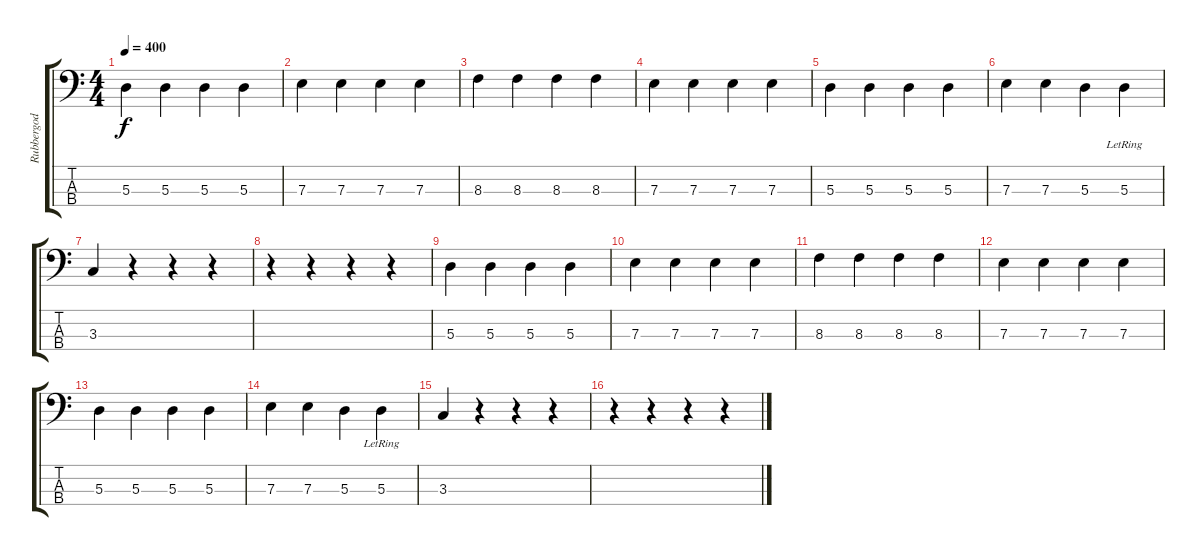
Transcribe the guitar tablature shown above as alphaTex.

\track ("Rubbergod" "Rubbergod") {instrument electricbasspick}
\staff {score tabs}
\tuning (G2 D2 A1 E1) {hide}
\ts (4 4)
\tempo 400
\clef f4
\ks c
5.3.4{dy f instrument electricbasspick} 5.3.4 5.3.4 5.3.4 |
7.3.4 7.3.4 7.3.4 7.3.4 |
8.3.4 8.3.4 8.3.4 8.3.4 |
7.3.4 7.3.4 7.3.4 7.3.4 |
5.3.4 5.3.4 5.3.4 5.3.4 |
7.3.4 7.3.4 5.3.4 5.3{lr}.4 |
3.3.4 r.4 r.4 r.4 |
r.4 r.4 r.4 r.4 |
5.3.4 5.3.4 5.3.4 5.3.4 |
7.3.4 7.3.4 7.3.4 7.3.4 |
8.3.4 8.3.4 8.3.4 8.3.4 |
7.3.4 7.3.4 7.3.4 7.3.4 |
5.3.4 5.3.4 5.3.4 5.3.4 |
7.3.4 7.3.4 5.3.4 5.3{lr}.4 |
3.3.4 r.4 r.4 r.4 |
r.4 r.4 r.4 r.4
